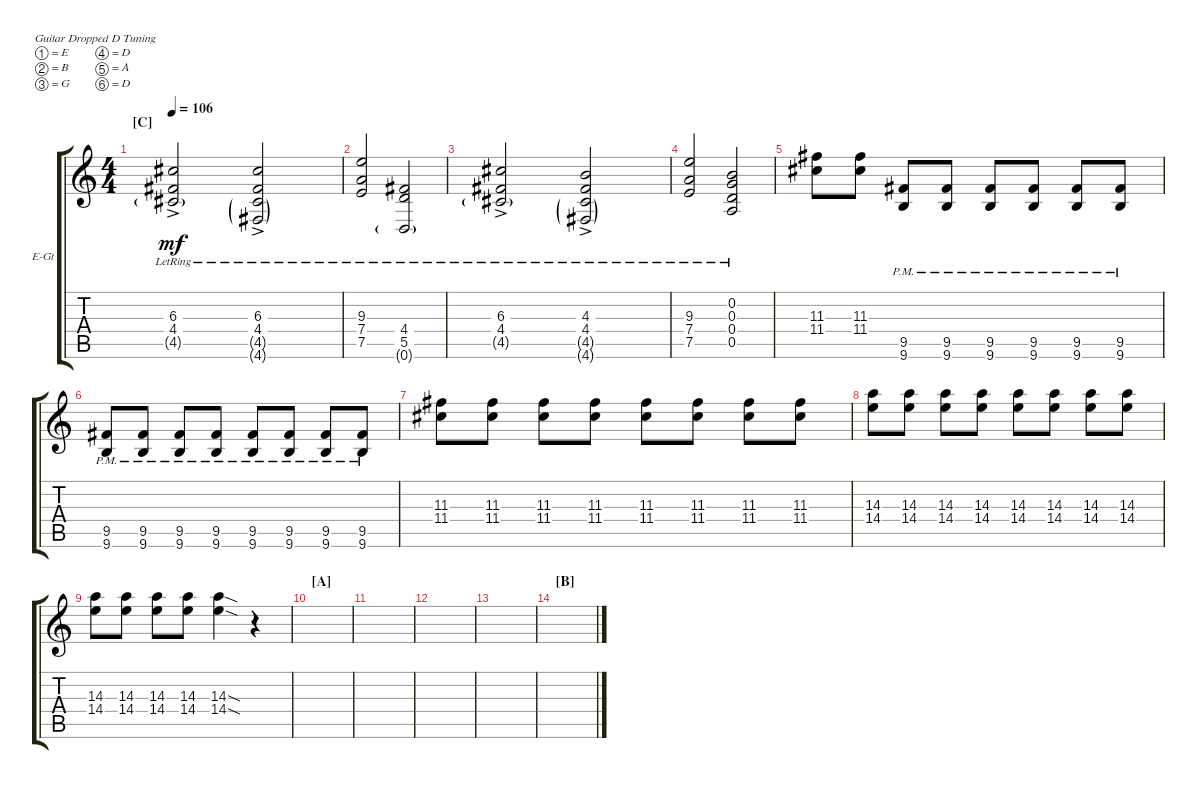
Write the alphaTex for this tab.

\defaultSystemsLayout 4
\bracketExtendMode groupsimilarinstruments
\firstSystemTrackNameOrientation horizontal
\otherSystemsTrackNameOrientation horizontal
\track ("Overdrive" "E-Gt") {instrument distortionguitar}
\staff {score tabs}
\tuning (E4 B3 G3 D3 A2 D2)
\ts (4 4)
\section ("C" "")
\tempo 106
\clef g2
\ks c
(4.4{ac lr} 6.3{ac lr} 4.5{g}).2{dy mf} (4.4{ac lr} 6.3{ac lr} 4.5{g} 4.6{g}).2 |
(7.4{lr} 9.3{lr} 7.5).2 (5.5{lr} 4.4{lr} 0.6{g}).2 |
(4.4{ac lr} 6.3{ac lr} 4.5{g}).2 (4.4{ac lr} 4.3{ac lr} 4.5{g} 4.6{g}).2 |
(7.4{lr} 9.3{lr} 7.5).2 (0.4{lr} 0.3{lr} 0.2{lr} 0.5{lr}).2 |
(11.4 11.3).8 (11.4 11.3).8 (9.5{pm} 9.6{pm}).8 (9.5{pm} 9.6{pm}).8 (9.5{pm} 9.6{pm}).8 (9.5{pm} 9.6{pm}).8 (9.5{pm} 9.6{pm}).8 (9.5{pm} 9.6{pm}).8 |
(9.5{pm} 9.6{pm}).8 (9.5{pm} 9.6{pm}).8 (9.5{pm} 9.6{pm}).8 (9.5{pm} 9.6{pm}).8 (9.5{pm} 9.6{pm}).8 (9.5{pm} 9.6{pm}).8 (9.5{pm} 9.6{pm}).8 (9.5{pm} 9.6{pm}).8 |
(11.4 11.3).8 (11.4 11.3).8 (11.4 11.3).8 (11.4 11.3).8 (11.4 11.3).8 (11.4 11.3).8 (11.4 11.3).8 (11.4 11.3).8 |
(14.4 14.3).8 (14.4 14.3).8 (14.4 14.3).8 (14.4 14.3).8 (14.4 14.3).8 (14.4 14.3).8 (14.4 14.3).8 (14.4 14.3).8 |
(14.4 14.3).8 (14.4 14.3).8 (14.4 14.3).8 (14.4 14.3).8 (14.4{sod} 14.3{sod}).4 r.4 |
\section ("A" "")
|
|
|
|
\section ("B" "")
